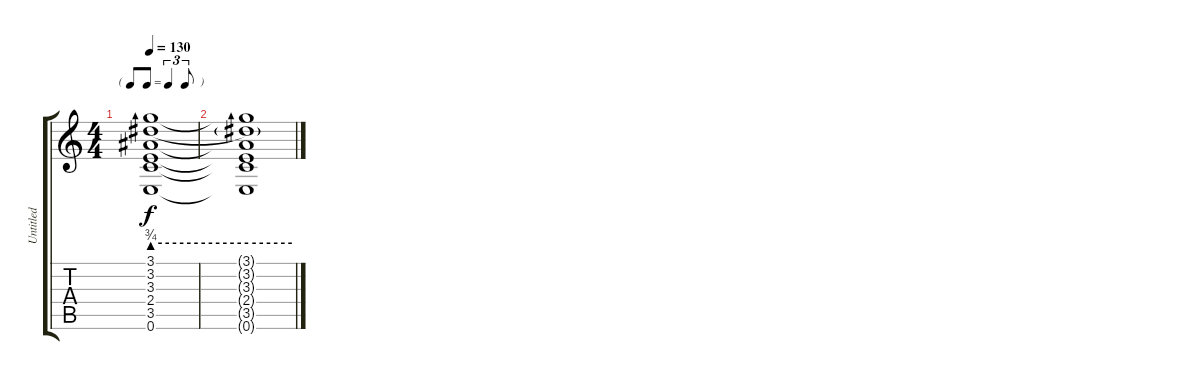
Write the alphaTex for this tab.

\track ("Untitled" "Untitled") {instrument acousticguitarsteel}
\staff {score tabs}
\tuning (E4 B3 G3 D3 A2 E2) {hide}
\ts (4 4)
\tf triplet8th
\tempo 130
\clef g2
\ks c
(3.1{t} 3.2{be (hold 0 3 60 3) t} 3.3{t} 2.4{t} 3.5{t} 0.6{t}).1{dy f} |
(3.1{t} 3.2{be (hold 0 3 60 3) t} 3.3{t} 2.4{t} 3.5{t} 0.6{t}).1
